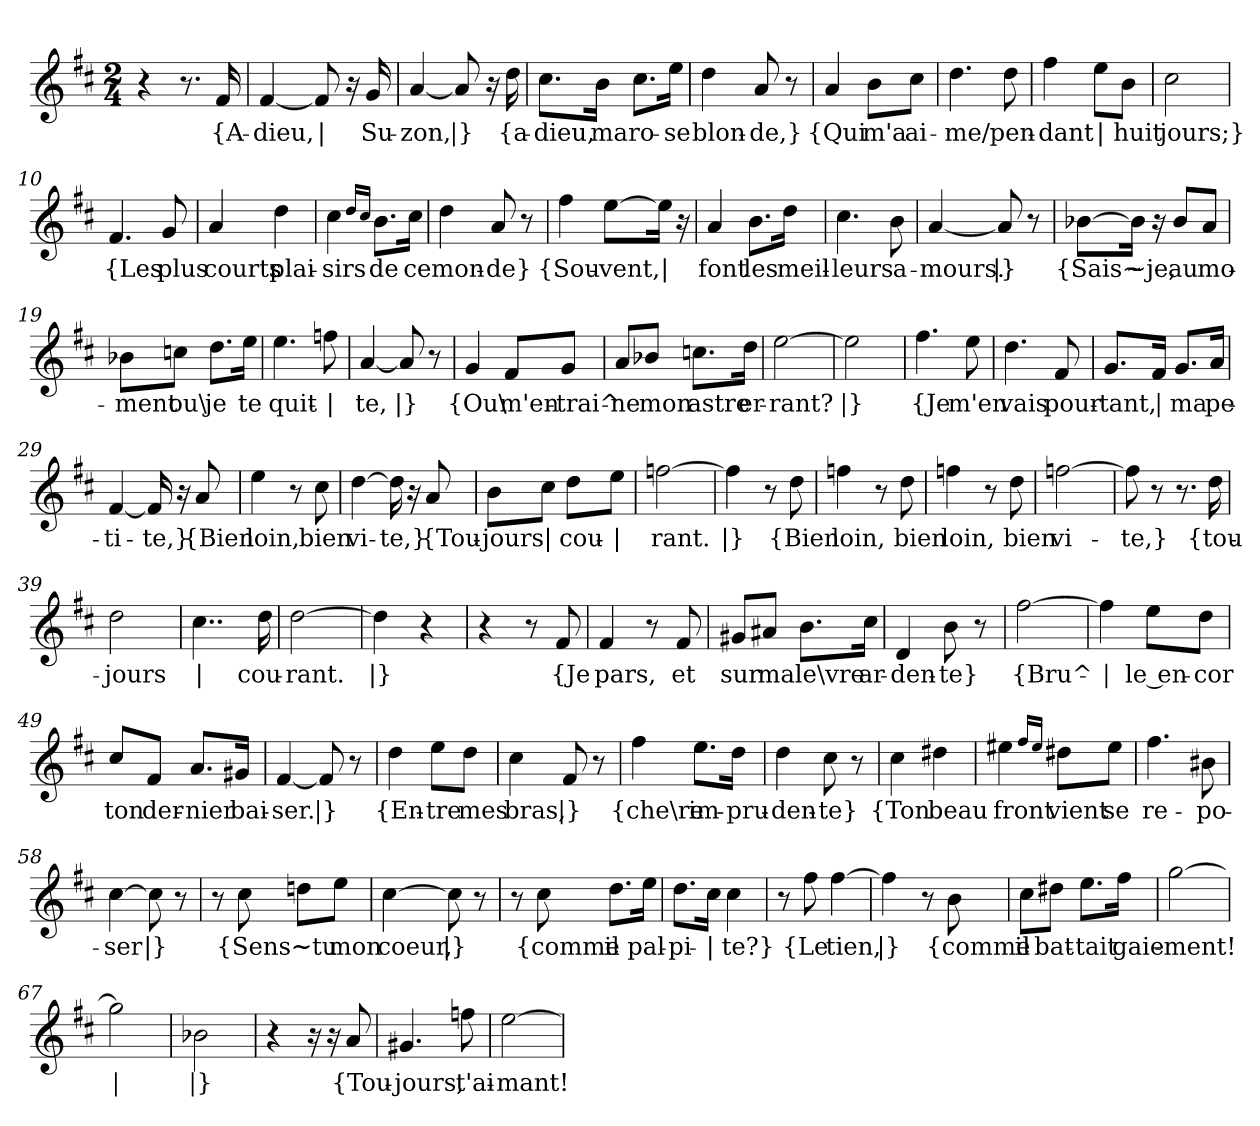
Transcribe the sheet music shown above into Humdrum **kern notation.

**kern	**text
*part1	*part1
*staff1	*staff1
*clefG2	*
*k[f#c#]	*
*M2/4	*
=1	=1
4r	.
8.r	.
!	!LO:LY:b
16f#/	{A-
=2	=2
!	!LO:LY:b
[4f#/	-dieu,
!	!LO:LY:b
8f#/]	|
16r	.
!	!LO:LY:b
16g/	Su-
=3	=3
!	!LO:LY:b
[4a/	-zon,
!	!LO:LY:b
8a/]	|}
16r	.
!	!LO:LY:b
16dd\	{a-
=4	=4
!	!LO:LY:b
8.cc#\L	-dieu,
!	!LO:LY:b
16b\Jk	ma
!	!LO:LY:b
8.cc#\L	ro-
!	!LO:LY:b
16ee\Jk	-se
=5	=5
!	!LO:LY:b
4dd\	blon-
!	!LO:LY:b
8a/	-de,}
8r	.
=6	=6
!	!LO:LY:b
4a/	{Qui
!	!LO:LY:b
8b\L	m'a
!	!LO:LY:b
8cc#\J	ai-
=7	=7
!	!LO:LY:b
4.dd\	-me/
!	!LO:LY:b
8dd\	pen-
!!LO:LB:g=z
=8	=8
!	!LO:LY:b
4ff#\	-dant
!	!LO:LY:b
8ee\L	|
!	!LO:LY:b
8b\J	huit
=9	=9
!	!LO:LY:b
2cc#\	jours;}
=10	=10
!	!LO:LY:b
4.f#/	{Les
!	!LO:LY:b
8g/	plus
=11	=11
!	!LO:LY:b
4a/	courts
!	!LO:LY:b
4dd\	plai-
=12	=12
!	!LO:LY:b
4cc#\	-sirs
16qdd/LL	.
16qcc#/JJ	.
!	!LO:LY:b
8.b\L	de
!	!LO:LY:b
16cc#\Jk	ce
=13	=13
!	!LO:LY:b
4dd\	mon-
!	!LO:LY:b
8a/	-de}
8r	.
=14	=14
!	!LO:LY:b
4ff#\	{Sou-
!	!LO:LY:b
[8ee\L	-vent,
!	!LO:LY:b
16ee\Jk]	|
16r	.
=15	=15
!	!LO:LY:b
4a/	font
!	!LO:LY:b
8.b\L	les
!	!LO:LY:b
16dd\Jk	meil-
!!LO:LB:g=z
=16	=16
!	!LO:LY:b
4.cc#\	-leurs
!	!LO:LY:b
8b\	a-
=17	=17
!	!LO:LY:b
[4a/	-mours.
!	!LO:LY:b
8a/]	|}
8r	.
=18	=18
!	!LO:LY:b
[8b-X\L	{Sais~
!	!LO:LY:b
16b-\Jk]	~je,
16r	.
!	!LO:LY:b
8b-/L	au
!	!LO:LY:b
8a/J	mo-
=19	=19
!	!LO:LY:b
8b-X\L	-ment
!	!LO:LY:b
8ccn\J	ou\
!	!LO:LY:b
8.dd\L	je
!	!LO:LY:b
16ee\Jk	te
=20	=20
!	!LO:LY:b
4.ee\	quit-
!	!LO:LY:b
8ffn\	|
=21	=21
!	!LO:LY:b
[4a/	-te,
!	!LO:LY:b
8a/]	|}
8r	.
=22	=22
!	!LO:LY:b
4g/	{Ou\
!	!LO:LY:b
8f#/L	m'en-
!	!LO:LY:b
8g/J	-trai^-
!!LO:LB:g=z
=23	=23
!	!LO:LY:b
8a/L	-ne
!	!LO:LY:b
8b-X/J	mon
!	!LO:LY:b
8.ccn\L	astre
!	!LO:LY:b
16dd\Jk	er-
=24	=24
!	!LO:LY:b
[2ee\	-rant?
=25	=25
!	!LO:LY:b
2ee\]	|}
=26	=26
!	!LO:LY:b
4.ff#\	{Je
!	!LO:LY:b
8ee\	m'en
=27	=27
!	!LO:LY:b
4.dd\	vais
!	!LO:LY:b
8f#/	pour-
=28	=28
!	!LO:LY:b
8.g/L	-tant,
!	!LO:LY:b
16f#/Jk	|
!	!LO:LY:b
8.g/L	ma
!	!LO:LY:b
16a/Jk	pe-
=29	=29
!	!LO:LY:b
[4f#/	-ti-
!	!LO:LY:b
16f#/]	-te,}
16r	.
!	!LO:LY:b
8a/	{Bien
=30	=30
!	!LO:LY:b
4ee\	loin,
8r	.
!	!LO:LY:b
8cc#\	bien
!!LO:LB:g=z
=31	=31
!	!LO:LY:b
[4dd\	vi-
!	!LO:LY:b
16dd\]	-te,}
16r	.
!	!LO:LY:b
8a/	{Tou-
=32	=32
!	!LO:LY:b
8b\L	-jours
!	!LO:LY:b
8cc#\J	|
!	!LO:LY:b
8dd\L	cou-
!	!LO:LY:b
8ee\J	|
=33	=33
!	!LO:LY:b
[2ffn\	-rant.
=34	=34
!	!LO:LY:b
4ff\]	|}
8r	.
!	!LO:LY:b
8dd\	{Bien
=35	=35
!	!LO:LY:b
4ffn\	loin,
8r	.
!	!LO:LY:b
8dd\	bien
=36	=36
!	!LO:LY:b
4ffn\	loin,
8r	.
!	!LO:LY:b
8dd\	bien
=37	=37
!	!LO:LY:b
[2ffn\	vi-
=38	=38
!	!LO:LY:b
8ff\]	-te,}
8r	.
8.r	.
!	!LO:LY:b
16dd\	{tou-
=39	=39
!	!LO:LY:b
2dd\	-jours
=40	=40
!	!LO:LY:b
4..cc#\	|
!	!LO:LY:b
16dd\	cou-
!!LO:LB:g=z
=41	=41
!	!LO:LY:b
[2dd\	-rant.
=42	=42
!	!LO:LY:b
4dd\]	|}
4r	.
=43	=43
4r	.
8r	.
!	!LO:LY:b
8f#/	{Je
=44	=44
!	!LO:LY:b
4f#/	pars,
8r	.
!	!LO:LY:b
8f#/	et
=45	=45
!	!LO:LY:b
8g#X/L	sur
!	!LO:LY:b
8a#X/J	ma
!	!LO:LY:b
8.b\L	le\vre
!	!LO:LY:b
16cc#\Jk	ar-
=46	=46
!	!LO:LY:b
4d/	-den-
!	!LO:LY:b
8b\	-te}
8r	.
=47	=47
!	!LO:LY:b
[2ff#\	{Bru^-
=48	=48
!	!LO:LY:b
4ff#\]	|
!	!LO:LY:b
8ee\L	-le en-
!	!LO:LY:b
8dd\J	-cor
=49	=49
!	!LO:LY:b
8cc#/L	ton
!	!LO:LY:b
8f#/J	der-
!	!LO:LY:b
8.a/L	-nier
!	!LO:LY:b
16g#X/Jk	bai-
!!LO:LB:g=z
=50	=50
!	!LO:LY:b
[4f#/	-ser.
!	!LO:LY:b
8f#/]	|}
8r	.
=51	=51
!	!LO:LY:b
4dd\	{En-
!	!LO:LY:b
8ee\L	-tre
!	!LO:LY:b
8dd\J	mes
=52	=52
!	!LO:LY:b
4cc#\	bras,
!	!LO:LY:b
8f#/	|}
8r	.
=53	=53
!	!LO:LY:b
4ff#\	{che\re
!	!LO:LY:b
8.ee\L	im-
!	!LO:LY:b
16dd\Jk	-pru-
=54	=54
!	!LO:LY:b
4dd\	-den-
!	!LO:LY:b
8cc#\	-te}
8r	.
=55	=55
!	!LO:LY:b
4cc#\	{Ton
!	!LO:LY:b
4dd#X\	beau
=56	=56
!	!LO:LY:b
4ee#X\	front
16qff#/LL	.
16qee#/JJ	.
!	!LO:LY:b
8dd#X\L	vient
!	!LO:LY:b
8ee#\J	se
=57	=57
!	!LO:LY:b
4.ff#\	re-
!	!LO:LY:b
8b#X\	-po-
!!LO:LB:g=z
=58	=58
!	!LO:LY:b
[4cc#\	-ser
!	!LO:LY:b
8cc#\]	|}
8r	.
=59	=59
8r	.
!	!LO:LY:b
8cc#\	{Sens~
!	!LO:LY:b
8ddn\L	~tu
!	!LO:LY:b
8ee\J	mon
=60	=60
!	!LO:LY:b
[4cc#\	coeur,
!	!LO:LY:b
8cc#\]	|}
8r	.
=61	=61
8r	.
!	!LO:LY:b
8cc#\	{comme
!	!LO:LY:b
8.dd\L	il
!	!LO:LY:b
16ee\Jk	pal-
=62	=62
!	!LO:LY:b
8.dd\L	-pi-
!	!LO:LY:b
16cc#\Jk	|
!	!LO:LY:b
4cc#\	-te?}
=63	=63
8r	.
!	!LO:LY:b
8ff#\	{Le
!	!LO:LY:b
[4ff#\	tien,
=64	=64
!	!LO:LY:b
4ff#\]	|}
8r	.
!	!LO:LY:b
8b\	{comme
!!LO:LB:g=z
=65	=65
!	!LO:LY:b
8cc#\L	il
!	!LO:LY:b
8dd#X\J	bat-
!	!LO:LY:b
8.ee\L	-tait
!	!LO:LY:b
16ff#\Jk	gaie-
=66	=66
!	!LO:LY:b
[2gg\	-ment!
=67	=67
!	!LO:LY:b
2gg\]	|
=68	=68
!	!LO:LY:b
2b-X\	|}
=69	=69
4r	.
16r	.
16r	.
!	!LO:LY:b
8a/	{Tou-
=70	=70
!	!LO:LY:b
4.g#X/	-jours,
!	!LO:LY:b
8ffn\	t'ai-
=71	=71
!	!LO:LY:b
[2ee\	-mant!
=	=
*-	*-
